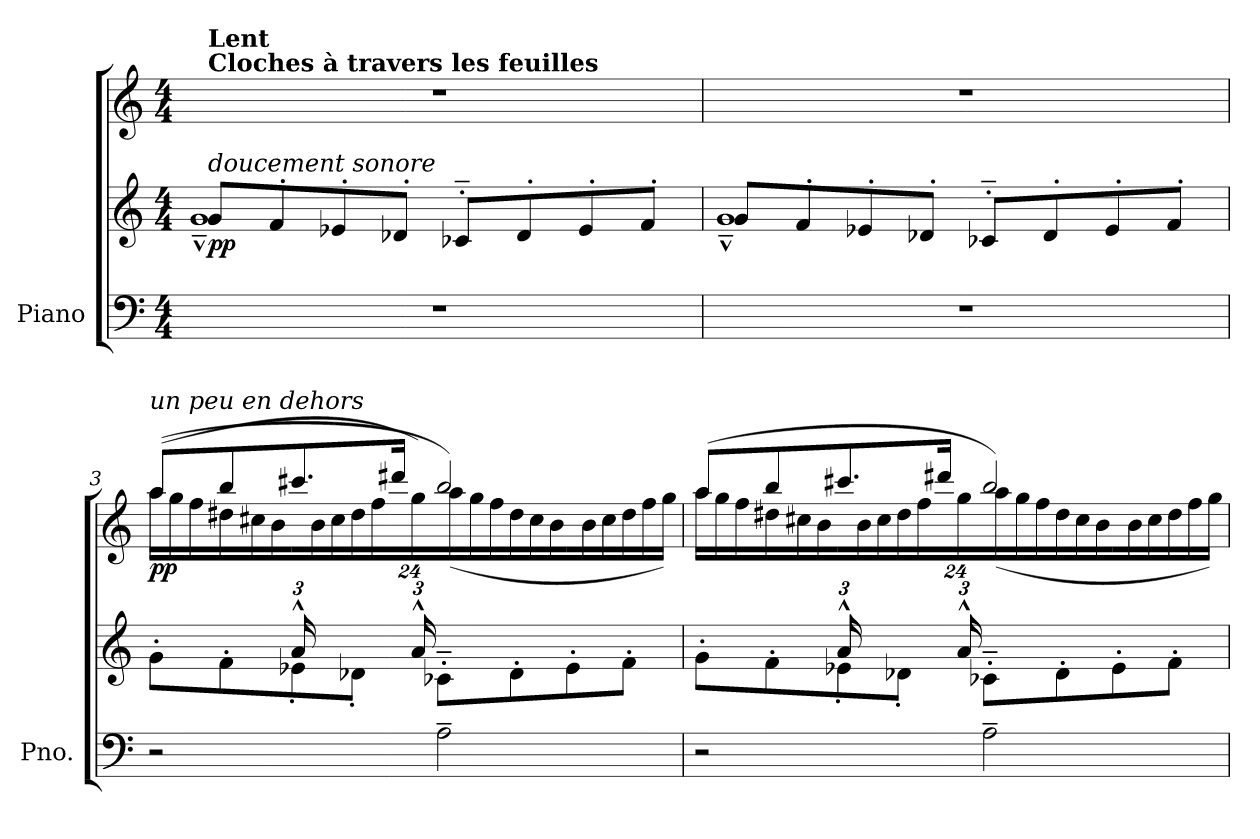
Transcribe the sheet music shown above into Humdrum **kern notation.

**kern	**kern	**kern	**dynam
*part1	*part1	*part1	*part1
*staff3	*staff2	*staff1	*staff1/2/3
*I"Piano	*	*	*
*I'Pno.	*	*	*
*clefF4	*clefG2	*clefG2	*
*k[]	*k[]	*k[]	*
*M4/4	*M4/4	*M4/4	*
*MM46	*MM46	*MM46	*
=1	=1	=1	=1
*	*^	*	*
!	!	!	!LO:TX:B:t=Cloches à travers les feuilles	!
!	!	!	!LO:TX:a:B:t=Lent	!
!	!LO:TX:i:t=doucement sonore	!	!	!
!	!	!	!	!LO:DY:b=2
1r	8g/L	1g~>^^	1r	pp
.	8f'</	.	.	.
.	8e-X'</	.	.	.
.	8d-X'</J	.	.	.
.	8c-X'<~</L	.	.	.
.	8d-'</	.	.	.
.	8e-'</	.	.	.
.	8f'</J	.	.	.
=2	=2	=2	=2	=2
1r	8g/L	1g~>^^	1r	.
.	8f'</	.	.	.
.	8e-X'</	.	.	.
.	8d-X'</J	.	.	.
.	8c-X'<~</L	.	.	.
.	8d-'</	.	.	.
.	8e-'</	.	.	.
.	8f'</J	.	.	.
!!LO:LB:g=z
=3	=3	=3	=3	=3
*	*	*	*^	*
*	*	*	*	*Xbrackettup	*
!	!	!	!LO:TX:i:t=un peu en dehors	!	!
!	!	!	!	!	!LO:DY:b
2r	4ryy	8g'<\L	(>(<8aa/L	24aa\LL	pp
.	.	.	.	24gg\	.
.	.	.	.	24ff\	.
.	.	8f'<\	8bb/	24dd#X\	.
.	.	.	.	24cc#X>\	.
.	.	.	.	24b<\JJ	.
*	*Xbrackettup	*	*	*	*
.	24a^^/LL	8e-X'<\	8.ccc#X/	24ryy	.
.	24%11ryy	.	.	24b\	.
.	.	.	.	24cc#\	.
.	.	8d-X'<\J	.	24dd#i\	.
.	.	.	.	24ff<\	.
.	.	.	16ddd#X/Jk	.	.
.	.	.	.	24gg<\JJ)	.
2A~>\	.	8c-X'<~<\L	2bb/)	(<24aa\LL	.
.	.	.	.	24gg\	.
.	.	.	.	24ff<\	.
.	.	8d-'<\	.	24dd#>\	.
.	.	.	.	24cc#\	.
.	.	.	.	24b\JJ	.
.	24a^^/LL	8e-'<\	.	24ryy	.
.	24%5ryy	.	.	24b>\	.
.	.	.	.	24cc#\	.
.	.	8f'<\J	.	24dd#\	.
.	.	.	.	24ff\	.
.	.	.	.	24gg\JJ)	.
!!LO:LB:g=z	!!
=4	=4	=4	=4	=4	=4
2r	4ryy	8g'<\L	(>8aa/L	24aa\LL	.
.	.	.	.	24gg\	.
.	.	.	.	24ff\	.
.	.	8f'<\	8bb/	24dd#X\	.
.	.	.	.	24cc#X\	.
.	.	.	.	24b\JJ	.
.	24a^^/LL	8e-X'<\	8.ccc#X/	24ryy	.
.	24%11ryy	.	.	24b\	.
.	.	.	.	24cc#\	.
.	.	8d-X'<\J	.	24dd#i\	.
.	.	.	.	24ff\	.
.	.	.	16ddd#X/Jk	.	.
.	.	.	.	24gg\JJ	.
2A~>\	.	8c-X'<~<\L	2bb/)	(<24aa\LL	.
.	.	.	.	24gg\	.
.	.	.	.	24ff\	.
.	.	8d-'<\	.	24dd#\	.
.	.	.	.	24cc#\	.
.	.	.	.	24b\JJ	.
.	24a^^/LL	8e-'<\	.	24ryy	.
.	24%5ryy	.	.	24b\	.
.	.	.	.	24cc#\	.
.	.	8f'<\J	.	24dd#\	.
.	.	.	.	24ff\	.
.	.	.	.	24gg\JJ)	.
*	*v	*v	*	*	*
*	*	*v	*v	*
=	=	=	=
*-	*-	*-	*-
